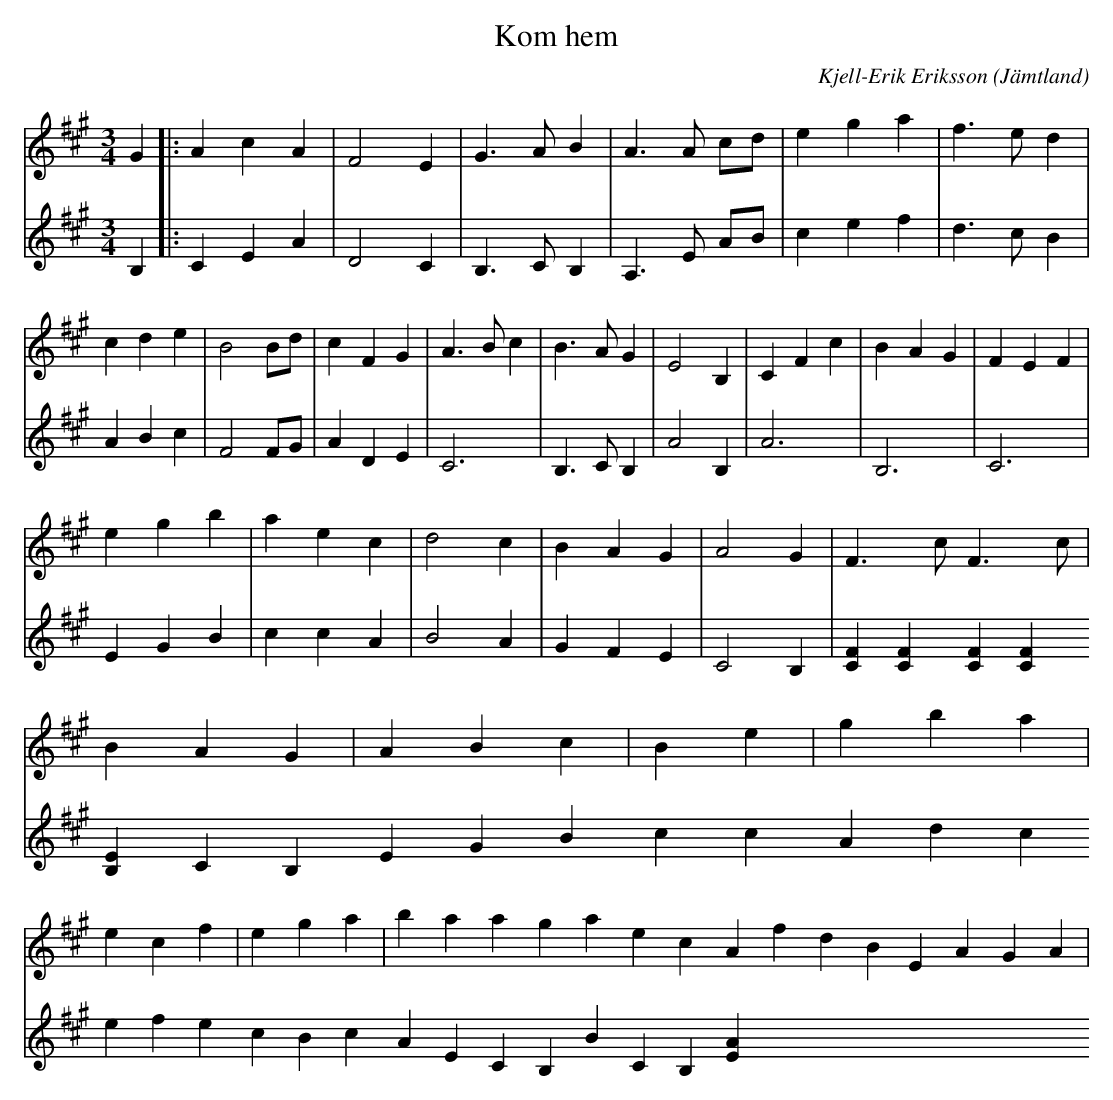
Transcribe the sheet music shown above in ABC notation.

X:1
T:Kom hem
O:Jämtland
C:Kjell-Erik Eriksson
M:3/4
L:1/4
K:A
[V:1] G|:AcA|F2 E|G>A  B|A>A c/2d/2|eg a|f>e d|cde|B2 B/2d/2|cFG|A>B c|B >A G|E2 B,|CFc|BAG|FEF|
[V:2]B,|:CEA|D2 C|B,>CB,|A,>E A/2B/2|cef|d>c B|ABc|F2 F/2G/2|ADE|C3   |B,>CB,|A2 B,|A3 |B,3|C3 |
[V:1] egb|aec|d2 c|BAG|A2 G |F>c F>c|BAG|ABc|Be|gba|ecf|ega|baagaecAfdBEAGA|
[V:2] EGB|ccA|B2 A|GFE|C2 B,|[C F] [C F] [C F] [C F] [B, E] CB,EGBccAdcefecBcAECB,BCB,[A E]
